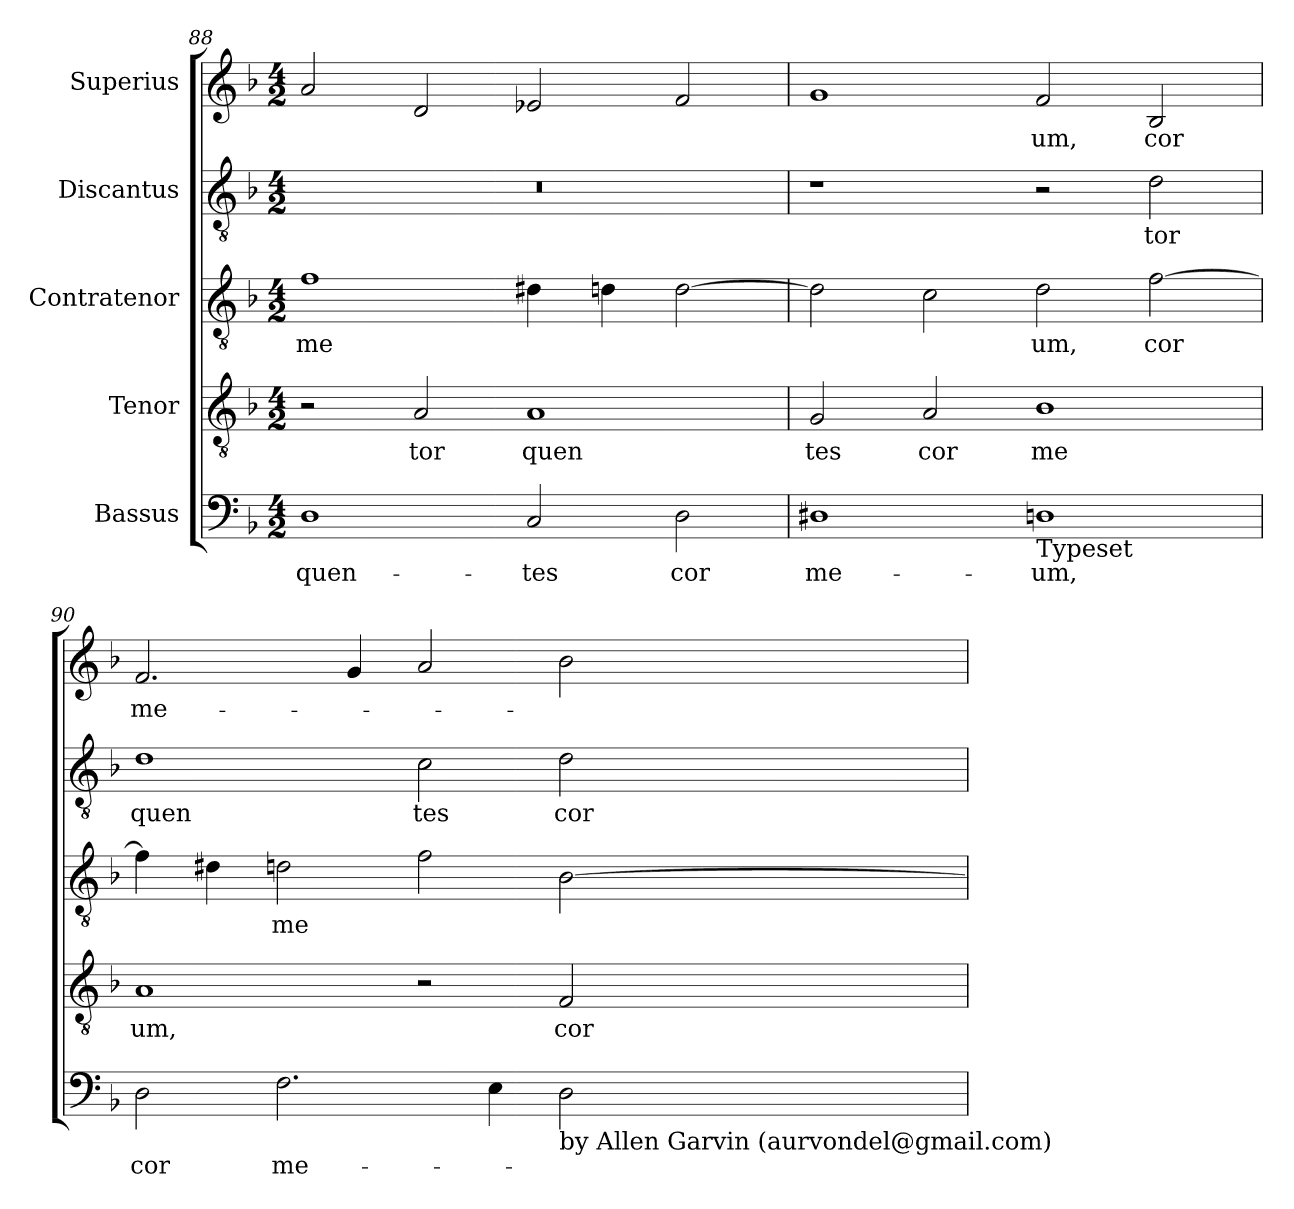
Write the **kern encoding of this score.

**kern	**text	**kern	**text	**kern	**text	**kern	**text	**kern	**text
*part5	*part5	*part4	*part4	*part3	*part3	*part2	*part2	*part1	*part1
*staff5	*staff5	*staff4	*staff4	*staff3	*staff3	*staff2	*staff2	*staff1	*staff1
*I"Bassus	*	*I"Tenor	*	*I"Contratenor	*	*I"Discantus	*	*I"Superius	*
!!LO:LB:g=z
*clefF4	*	*clefGv2	*	*clefGv2	*	*clefGv2	*	*clefG2	*
*ITrd-3c-5	*	*ITrd-3c-5	*	*ITrd-3c-5	*	*ITrd-3c-5	*	*	*
*k[b-e-]	*	*k[b-e-]	*	*k[b-e-]	*	*k[b-e-]	*	*k[b-]	*
*B-:	*	*B-:	*	*B-:	*	*B-:	*	*F:	*
*M4/2	*	*M4/2	*	*M4/2	*	*M4/2	*	*M4/2	*
=88	=88	=88	=88	=88	=88	=88	=88	=88	=88
!	!LO:LY:b:cj	!	!	!	!LO:LY:b:cj	!	!	!	!
1G	quen-	2r	.	1b-	me	0r	.	2a/	.
!	!	!	!LO:LY:b:cj	!	!	!	!	!	!
.	.	2d/	tor	.	.	.	.	2d/	.
!	!LO:LY:b:cj	!	!LO:LY:b:cj	!	!	!	!	!	!
2F/	-tes	1d	quen	4g#X\	.	.	.	2e-X/	.
.	.	.	.	4g\	.	.	.	.	.
!	!LO:LY:b:cj	!	!	!	!	!	!	!	!
2G\	cor	.	.	[>2g\	.	.	.	2f/	.
=89	=89	=89	=89	=89	=89	=89	=89	=89	=89
!	!LO:LY:b:cj	!	!LO:LY:b:cj	!	!	!	!	!	!
1G#X	me-	2c/	tes	2g\]	.	1r	.	1g	.
!	!	!	!LO:LY:b:cj	!	!	!	!	!	!
.	.	2d/	cor	2f\	.	.	.	.	.
!LO:TX:b:t=Typeset	!	!	!	!	!	!	!	!	!
!	!LO:LY:b:cj	!	!LO:LY:b:cj	!	!LO:LY:b:cj	!	!	!	!LO:LY:b:cj
1G	-um,	1e-	me	2g\	um,	2r	.	2f/	um,
!	!	!	!	!	!LO:LY:b	!	!LO:LY:b:cj	!	!LO:LY:b:cj
.	.	.	.	[>2b-\	cor	2g\	tor	2B-/	cor
=90	=90	=90	=90	=90	=90	=90	=90	=90	=90
!	!LO:LY:b:cj	!	!LO:LY:b:cj	!	!	!	!LO:LY:b:cj	!	!LO:LY:b
2G\	cor	1d	um,	4b-\]	.	1g	quen	2.f/	me-
.	.	.	.	4g#X\	.	.	.	.	.
!	!LO:LY:b	!	!	!	!LO:LY:b	!	!	!	!
2.B-\	me-	.	.	2g\	me	.	.	.	.
.	.	.	.	.	.	.	.	4g/	.
!	!	!	!	!	!	!	!LO:LY:b:cj	!	!
.	.	2r	.	2b-\	.	2f\	tes	2a/	.
4A\	.	.	.	.	.	.	.	.	.
!LO:TX:b:t=by Allen Garvin (aurvondel@gmail.com)	!	!	!	!	!	!	!	!	!
!	!	!	!LO:LY:b:cj	!	!	!	!LO:LY:b:cj	!	!
2G\	.	2B-/	cor	[>2e-\	.	2g\	cor	2b-\	.
=	=	=	=	=	=	=	=	=	=
*-	*-	*-	*-	*-	*-	*-	*-	*-	*-
